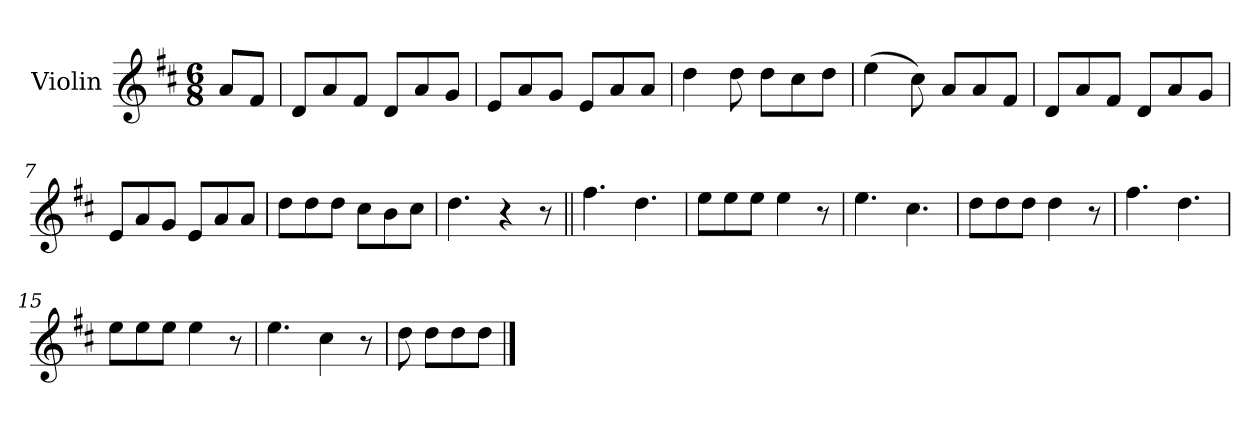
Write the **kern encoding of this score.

**kern	**dynam
*part1	*part1
*staff1	*staff1
*I"Violin	*
*I'Vln.	*
*clefG2	*
*k[f#c#]	*
*M6/8	*
=1	=1
8a/L	Allegro
8f#/J	.
=2	=2
8d/L	.
8a/	.
8f#/J	.
8d/L	.
8a/	.
8g/J	.
=3	=3
8e/L	.
8a/	.
8g/J	.
8e/L	.
8a/	.
8a/J	.
=4	=4
4dd	.
8dd	.
8dd\L	.
8cc#\	.
8dd\J	.
=5	=5
(4ee	.
8cc#)	.
8a/L	.
8a/	.
8f#/J	.
!!LO:LB:g=z
=6	=6
8d/L	.
8a/	.
8f#/J	.
8d/L	.
8a/	.
8g/J	.
=7	=7
8e/L	.
8a/	.
8g/J	.
8e/L	.
8a/	.
8a/J	.
=8	=8
8dd\L	.
8dd\	.
8dd\J	.
8cc#\L	.
8b\	.
8cc#\J	.
=9	=9
4.dd	.
4r	.
8r	.
=10||	=10||
4.ff#	.
4.dd	.
=11	=11
8ee\L	.
8ee\	.
8ee\J	.
4ee	.
8r	.
=12	=12
4.ee	.
4.cc#	.
!!LO:LB:g=z
=13	=13
8dd\L	.
8dd\	.
8dd\J	.
4dd	.
8r	.
=14	=14
4.ff#	.
4.dd	.
=15	=15
8ee\L	.
8ee\	.
8ee\J	.
4ee	.
8r	.
=16	=16
4.ee	.
4cc#	.
8r	.
=17	=17
8dd	.
8dd\L	.
8dd\	.
8dd\J	.
==	==
*-	*-
